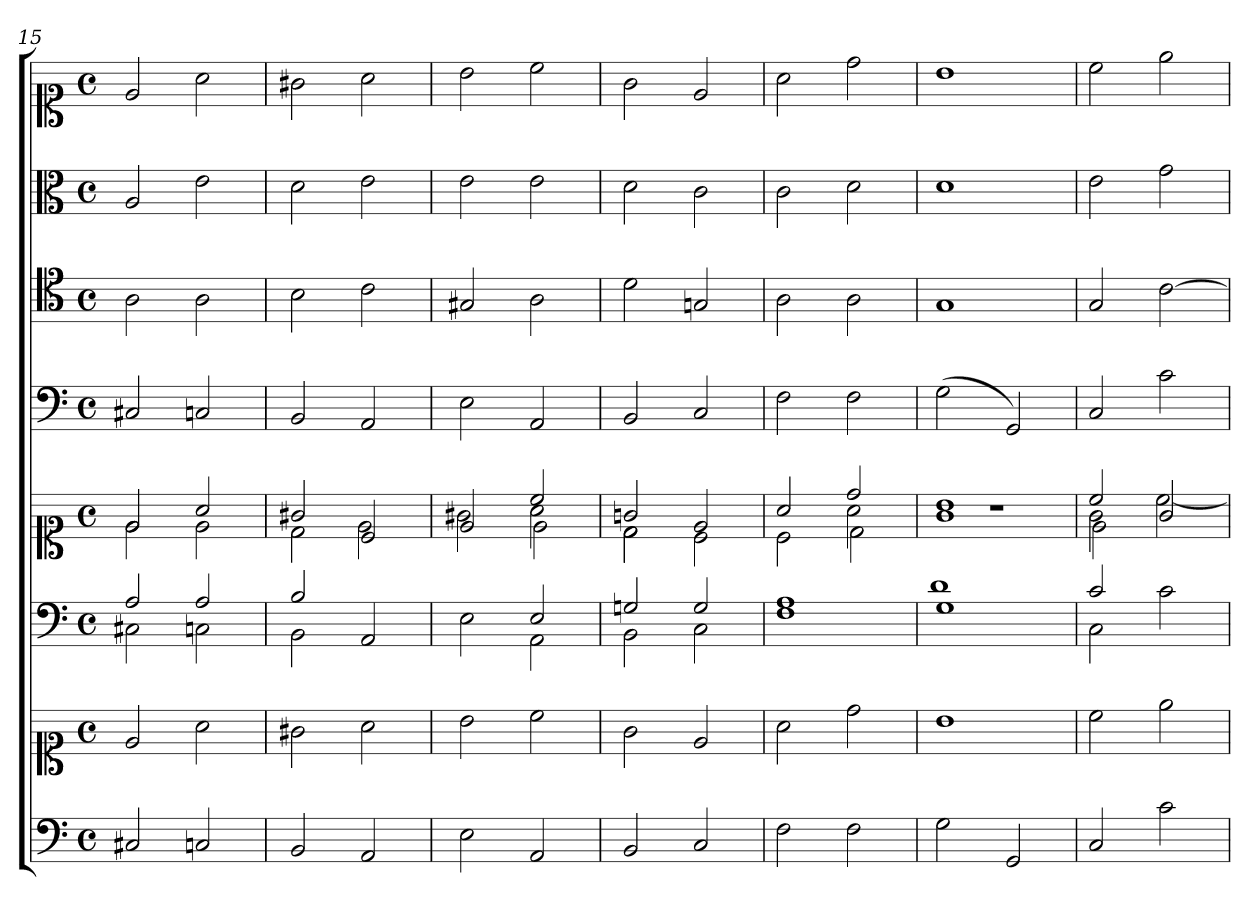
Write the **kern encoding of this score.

**kern	**kern	**kern	**kern	**kern	**kern	**kern	**kern
*part6	*part6	*part5	*part5	*part4	*part3	*part2	*part1
*staff8	*staff7	*staff6	*staff5	*staff4	*staff3	*staff2	*staff1
*clefF4	*clefC1	*clefF4	*clefC1	*clefF4	*clefC4	*clefC3	*clefC1
*k[]	*k[]	*k[]	*k[]	*k[]	*k[]	*k[]	*k[]
*M4/4	*M4/4	*M4/4	*M4/4	*M4/4	*M4/4	*M4/4	*M4/4
*met(c)	*met(c)	*met(c)	*met(c)	*met(c)	*met(c)	*met(c)	*met(c)
=15	=15	=15	=15	=15	=15	=15	=15
*	*	*^	*^	*	*	*	*
2C#X	2e	2A	2C#X	2e	2e	2C#X	2A	2A	2e
2Cn	2a	2A	2Cn	2a	2e	2Cn	2A	2e	2a
=16	=16	=16	=16	=16	=16	=16	=16	=16	=16
2BB	2g#X	2B	2BB	2g#X	2d	2BB	2B	2d	2g#X
2AA	2a	2ryy	2AA	2c	2e	2AA	2c	2e	2a
=17	=17	=17	=17	=17	=17	=17	=17	=17	=17
*	*	*	*	*	*^	*	*	*	*
2E	2b	2ryy	2E	2e	2g#X	2ryy	2E	2G#X	2e	2b
2AA	2cc	2E	2AA	2cc	2a	2e\	2AA	2A	2e	2cc
=18	=18	=18	=18	=18	=18	=18	=18	=18	=18	=18
2BB	2g	2Gn	2BB	2gn	2d	2d\	2BB	2d	2d	2g
2C	2e	2G	2C	2e	2c	2ryy	2C	2Gn	2c	2e
=19	=19	=19	=19	=19	=19	=19	=19	=19	=19	=19
2F	2a	1A	1F	2a	2c	2ryy	2F	2A	2c	2a
2F	2dd	.	.	2dd	2a	2d\	2F	2A	2d	2dd
=20	=20	=20	=20	=20	=20	=20	=20	=20	=20	=20
2G	1b	1G	1d	1b	1g	1r	(2G	1G	1d	1b
2GG	.	.	.	.	.	.	2GG)	.	.	.
=21	=21	=21	=21	=21	=21	=21	=21	=21	=21	=21
2C	2cc	2c	2C	2cc	2g	2e\	2C	2G	2e	2cc
2c	2ee	2ryy	2c	2g	[2cc	2ryy	2c	[2c	2g	2ee
*	*	*v	*v	*	*	*	*	*	*	*
*	*	*	*v	*v	*v	*	*	*	*
=	=	=	=	=	=	=	=
*-	*-	*-	*-	*-	*-	*-	*-
